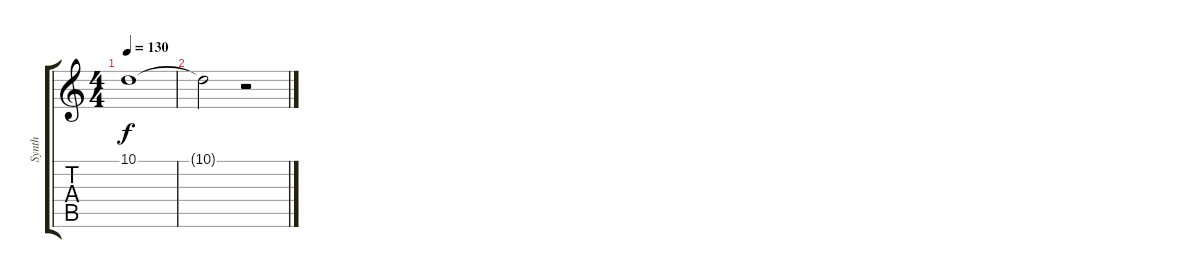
\track ("Synth" "Synth") {instrument pad8sweep}
\staff {score tabs}
\tuning (E4 B3 G3 D3 A2 E2) {hide}
\ts (4 4)
\tempo 130
\clef g2
\ks c
10.1{t}.1{dy f} |
10.1{t}.2 r.2
